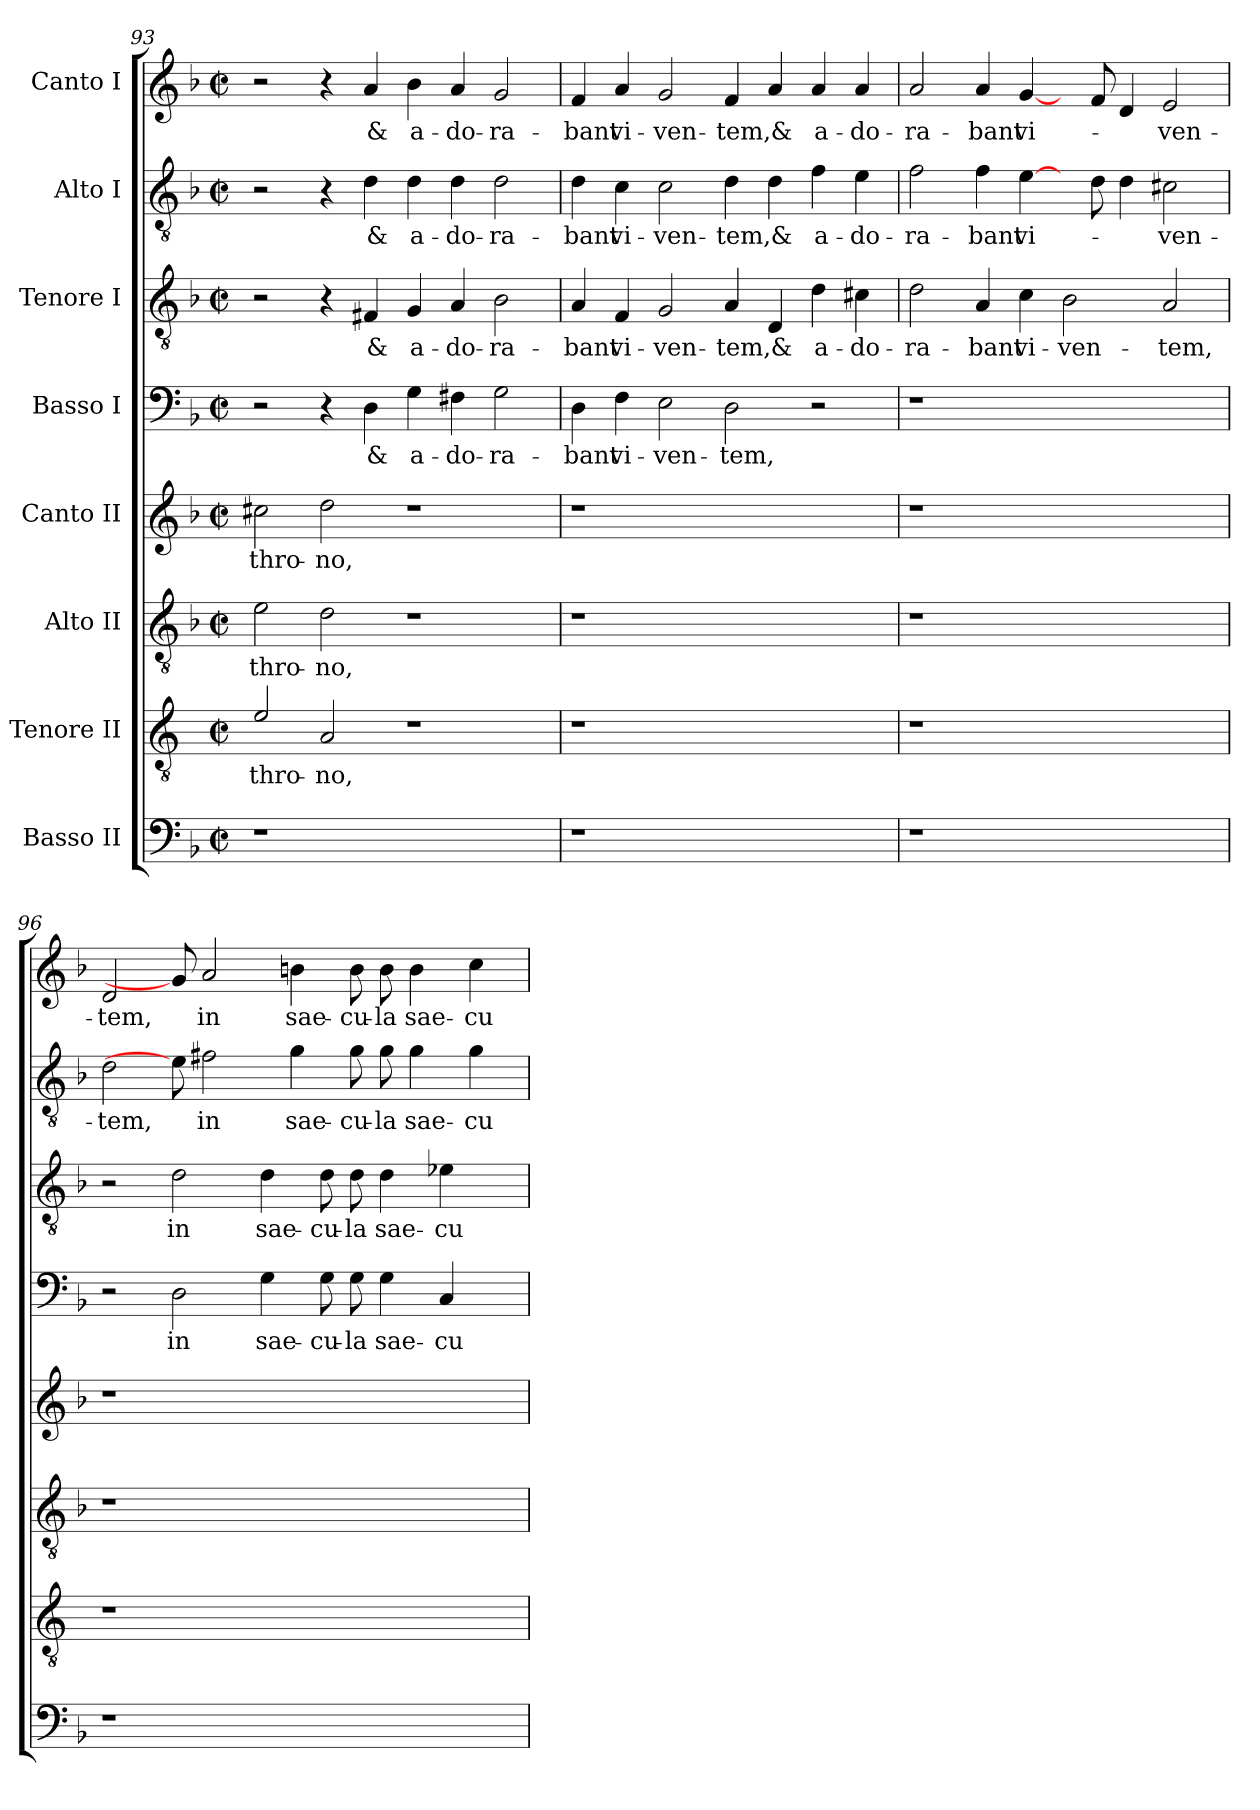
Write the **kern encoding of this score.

**kern	**kern	**text	**kern	**text	**kern	**text	**kern	**text	**kern	**text	**kern	**text	**kern	**text
*part8	*part7	*part7	*part6	*part6	*part5	*part5	*part4	*part4	*part3	*part3	*part2	*part2	*part1	*part1
*staff8	*staff7	*staff7	*staff6	*staff6	*staff5	*staff5	*staff4	*staff4	*staff3	*staff3	*staff2	*staff2	*staff1	*staff1
*I"Basso II	*I"Tenore II	*	*I"Alto II	*	*I"Canto II	*	*I"Basso I	*	*I"Tenore I	*	*I"Alto I	*	*I"Canto I	*
*clefF4	*clefGv2	*	*clefGv2	*	*clefG2	*	*clefF4	*	*clefGv2	*	*clefGv2	*	*clefG2	*
*	*ITrd4c7	*	*	*	*	*	*	*	*	*	*	*	*	*
*k[b-]	*k[b-]	*	*k[b-]	*	*k[b-]	*	*k[b-]	*	*k[b-]	*	*k[b-]	*	*k[b-]	*
*d:	*d:	*	*d:	*	*d:	*	*d:	*	*d:	*	*d:	*	*d:	*
*M2/2	*M2/2	*	*M2/2	*	*M2/2	*	*M2/2	*	*M2/2	*	*M2/2	*	*M2/2	*
*met(c|)	*met(c|)	*	*met(c|)	*	*met(c|)	*	*met(c|)	*	*met(c|)	*	*met(c|)	*	*met(c|)	*
=93	=93	=93	=93	=93	=93	=93	=93	=93	=93	=93	=93	=93	=93	=93
!	!	!LO:LY:b	!	!LO:LY:b	!	!LO:LY:b	!	!	!	!	!	!	!	!
1r	2A/	thro-	2e\	thro-	2cc#X\	thro-	2r	.	2r	.	2r	.	2r	.
!	!	!LO:LY:b	!	!LO:LY:b	!	!LO:LY:b	!	!	!	!	!	!	!	!
.	2D/	-no,	2d\	-no,	2dd\	-no,	4r	.	4r	.	4r	.	4r	.
!	!	!	!	!	!	!	!	!LO:LY:b	!	!LO:LY:b	!	!LO:LY:b	!	!LO:LY:b
.	.	.	.	.	.	.	4D\	&	4F#X/	&	4d\	&	4a/	&
!	!	!	!	!	!	!	!	!LO:LY:b	!	!LO:LY:b	!	!LO:LY:b	!	!LO:LY:b
1ryy	1r	.	1r	.	1r	.	4G\	a-	4G/	a-	4d\	a-	4b-\	a-
!	!	!	!	!	!	!	!	!LO:LY:b	!	!LO:LY:b	!	!LO:LY:b	!	!LO:LY:b
.	.	.	.	.	.	.	4F#X\	-do-	4A/	-do-	4d\	-do-	4a/	-do-
!	!	!	!	!	!	!	!	!LO:LY:b	!	!LO:LY:b	!	!LO:LY:b	!	!LO:LY:b
.	.	.	.	.	.	.	2G\	-ra-	2B-\	-ra-	2d\	-ra-	2g/	-ra-
!!LO:PB:g=z
=94	=94	=94	=94	=94	=94	=94	=94	=94	=94	=94	=94	=94	=94	=94
!	!	!	!	!	!	!	!	!LO:LY:b	!	!LO:LY:b	!	!LO:LY:b	!	!LO:LY:b
1r	1r	.	1r	.	1r	.	4D\	-bant	4A/	-bant	4d\	-bant	4f/	-bant
!	!	!	!	!	!	!	!	!LO:LY:b	!	!LO:LY:b	!	!LO:LY:b	!	!LO:LY:b
.	.	.	.	.	.	.	4F\	vi-	4F/	vi-	4c\	vi-	4a/	vi-
!	!	!	!	!	!	!	!	!LO:LY:b	!	!LO:LY:b	!	!LO:LY:b	!	!LO:LY:b
.	.	.	.	.	.	.	2E\	-ven-	2G/	-ven-	2c\	-ven-	2g/	-ven-
!	!	!	!	!	!	!	!	!LO:LY:b	!	!LO:LY:b	!	!LO:LY:b	!	!LO:LY:b
1ryy	1ryy	.	1ryy	.	1ryy	.	2D\	-tem,	4A/	-tem,	4d\	-tem,	4f/	-tem,
!	!	!	!	!	!	!	!	!	!	!LO:LY:b	!	!LO:LY:b	!	!LO:LY:b
.	.	.	.	.	.	.	.	.	4D/	&	4d\	&	4a/	&
!	!	!	!	!	!	!	!	!	!	!LO:LY:b	!	!LO:LY:b	!	!LO:LY:b
.	.	.	.	.	.	.	2r	.	4d\	a-	4f\	a-	4a/	a-
!	!	!	!	!	!	!	!	!	!	!LO:LY:b	!	!LO:LY:b	!	!LO:LY:b
.	.	.	.	.	.	.	.	.	4c#X\	-do-	4e\	-do-	4a/	-do-
=95	=95	=95	=95	=95	=95	=95	=95	=95	=95	=95	=95	=95	=95	=95
!	!	!	!	!	!	!	!	!	!	!LO:LY:b	!	!LO:LY:b	!	!LO:LY:b
1r	1r	.	1r	.	1r	.	1r	.	2d\	-ra-	2f\	-ra-	2a/	-ra-
!	!	!	!	!	!	!	!	!	!	!LO:LY:b	!	!LO:LY:b	!	!LO:LY:b
.	.	.	.	.	.	.	.	.	4A/	-bant	4f\	-bant	4a/	-bant
!	!	!	!	!	!	!	!	!	!	!LO:LY:b	!	!LO:LY:b	!	!LO:LY:b
.	.	.	.	.	.	.	.	.	4c\	vi-	[4e\	vi-	[4g/	vi-
!	!	!	!	!	!	!	!	!	!	!LO:LY:b	!	!	!	!
1ryy	1ryy	.	1ryy	.	1ryy	.	1ryy	.	2B-\	-ven-	8ryy	.	8ryy	.
.	.	.	.	.	.	.	.	.	.	.	8d\	.	8f/	.
.	.	.	.	.	.	.	.	.	.	.	4d\	.	4d/	.
!	!	!	!	!	!	!	!	!	!	!LO:LY:b	!	!LO:LY:b	!	!LO:LY:b
.	.	.	.	.	.	.	.	.	2A/	-tem,	2c#X\	-ven-	2e/	-ven-
=96	=96	=96	=96	=96	=96	=96	=96	=96	=96	=96	=96	=96	=96	=96
!	!	!	!	!	!	!	!	!	!	!	!	!LO:LY:b	!	!LO:LY:b
1r	1r	.	1r	.	1r	.	2r	.	2r	.	2d\	-tem,	2d/	-tem,
!	!	!	!	!	!	!	!	!LO:LY:b	!	!LO:LY:b	!	!	!	!
.	.	.	.	.	.	.	2D\	in	2d\	in	8e\]	.	8g/]	.
!	!	!	!	!	!	!	!	!	!	!	!	!LO:LY:b	!	!LO:LY:b
.	.	.	.	.	.	.	.	.	.	.	2f#X\	in	2a/	in
!	!	!	!	!	!	!	!	!LO:LY:b	!	!LO:LY:b	!	!	!	!
1ryy	1ryy	.	1ryy	.	1ryy	.	4G\	sae-	4d\	sae-	.	.	.	.
!	!	!	!	!	!	!	!	!	!	!	!	!LO:LY:b	!	!LO:LY:b
.	.	.	.	.	.	.	.	.	.	.	4g\	sae-	4bn\	sae-
!	!	!	!	!	!	!	!	!LO:LY:b	!	!LO:LY:b	!	!	!	!
.	.	.	.	.	.	.	8G\	-cu-	8d\	-cu-	.	.	.	.
!	!	!	!	!	!	!	!	!LO:LY:b	!	!LO:LY:b	!	!LO:LY:b	!	!LO:LY:b
.	.	.	.	.	.	.	8G\	-la	8d\	-la	8g\	-cu-	8b\	-cu-
!	!	!	!	!	!	!	!	!LO:LY:b	!	!LO:LY:b	!	!LO:LY:b	!	!LO:LY:b
.	.	.	.	.	.	.	4G\	sae-	4d\	sae-	8g\	-la	8b\	-la
!	!	!	!	!	!	!	!	!	!	!	!	!LO:LY:b	!	!LO:LY:b
.	.	.	.	.	.	.	.	.	.	.	4g\	sae-	4b\	sae-
!	!	!	!	!	!	!	!	!LO:LY:b	!	!LO:LY:b	!	!	!	!
.	.	.	.	.	.	.	4C/	-cu-	4e-X\	-cu-	.	.	.	.
!	!	!	!	!	!	!	!	!	!	!	!	!LO:LY:b	!	!LO:LY:b
.	.	.	.	.	.	.	.	.	.	.	4g\	-cu-	4cc\	-cu-
8ryy	8ryy	.	8ryy	.	8ryy	.	8ryy	.	8ryy	.	.	.	.	.
=	=	=	=	=	=	=	=	=	=	=	=	=	=	=
*-	*-	*-	*-	*-	*-	*-	*-	*-	*-	*-	*-	*-	*-	*-
